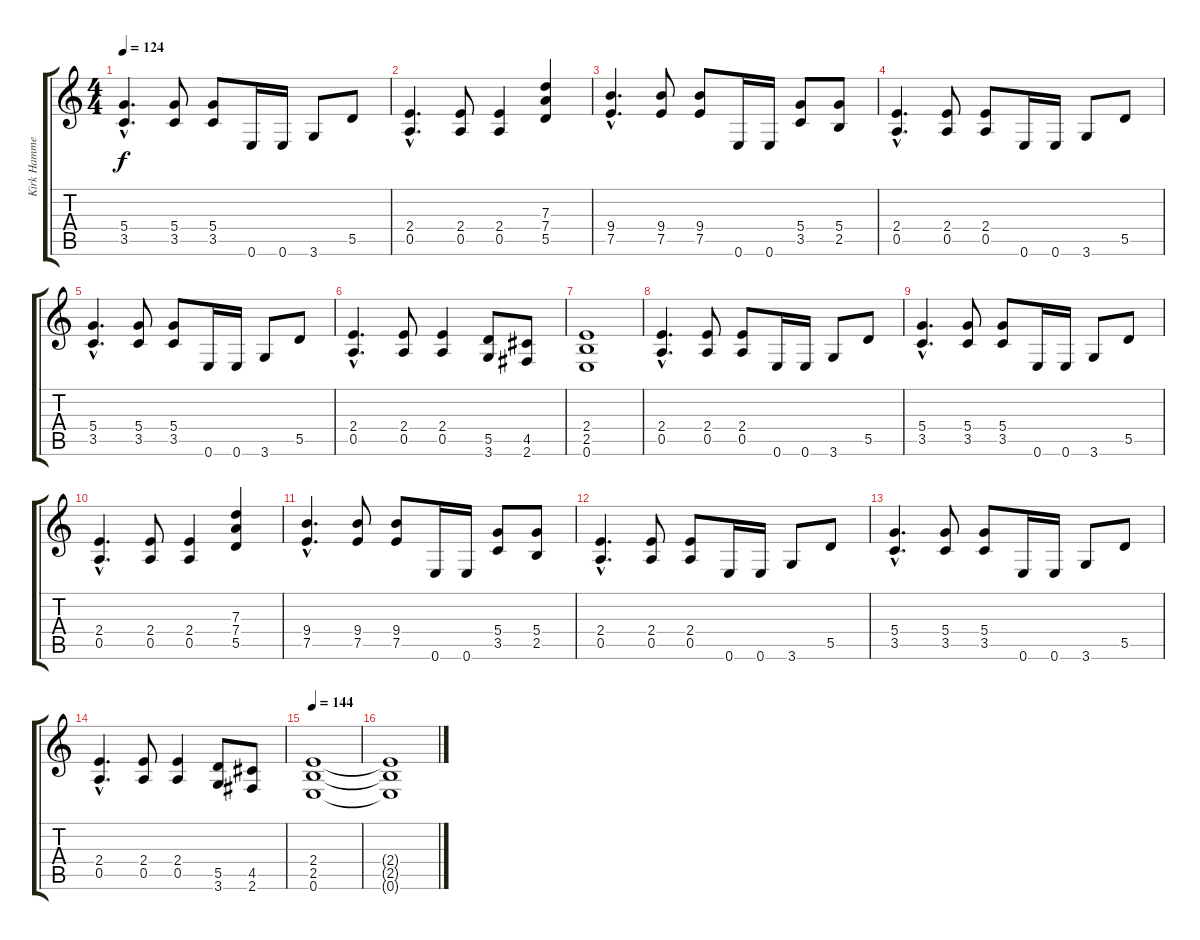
\track ("Kirk Hammet" "Kirk Hamme") {instrument overdrivenguitar}
\staff {score tabs}
\tuning (E4 B3 G3 D3 A2 E2) {hide}
\ts (4 4)
\tempo 124
\clef g2
\ks c
(5.4{hac} 3.5{hac}).4{d dy f} (5.4 3.5).8 (5.4 3.5).8 0.6.16 0.6.16 3.6.8 5.5.8 |
(2.4{hac} 0.5{hac}).4{d} (2.4 0.5).8 (2.4 0.5).4 (7.3 7.4 5.5).4 |
(9.4{hac} 7.5{hac}).4{d} (9.4 7.5).8 (9.4 7.5).8 0.6.16 0.6.16 (5.4 3.5).8 (5.4 2.5).8 |
(2.4{hac} 0.5{hac}).4{d} (2.4 0.5).8 (2.4 0.5).8 0.6.16 0.6.16 3.6.8 5.5.8 |
(5.4{hac} 3.5{hac}).4{d} (5.4 3.5).8 (5.4 3.5).8 0.6.16 0.6.16 3.6.8 5.5.8 |
(2.4{hac} 0.5{hac}).4{d} (2.4 0.5).8 (2.4 0.5).4 (5.5 3.6).8 (4.5 2.6).8 |
(2.4 2.5 0.6).1 |
(2.4{hac} 0.5{hac}).4{d} (2.4 0.5).8 (2.4 0.5).8 0.6.16 0.6.16 3.6.8 5.5.8 |
(5.4{hac} 3.5{hac}).4{d} (5.4 3.5).8 (5.4 3.5).8 0.6.16 0.6.16 3.6.8 5.5.8 |
(2.4{hac} 0.5{hac}).4{d} (2.4 0.5).8 (2.4 0.5).4 (7.3 7.4 5.5).4 |
(9.4{hac} 7.5{hac}).4{d} (9.4 7.5).8 (9.4 7.5).8 0.6.16 0.6.16 (5.4 3.5).8 (5.4 2.5).8 |
(2.4{hac} 0.5{hac}).4{d} (2.4 0.5).8 (2.4 0.5).8 0.6.16 0.6.16 3.6.8 5.5.8 |
(5.4{hac} 3.5{hac}).4{d} (5.4 3.5).8 (5.4 3.5).8 0.6.16 0.6.16 3.6.8 5.5.8 |
(2.4{hac} 0.5{hac}).4{d} (2.4 0.5).8 (2.4 0.5).4 (5.5 3.6).8 (4.5 2.6).8 |
\tempo 144
(2.4 2.5 0.6).1{instrument distortionguitar} |
(2.4{t} 2.5{t} 0.6{t}).1
